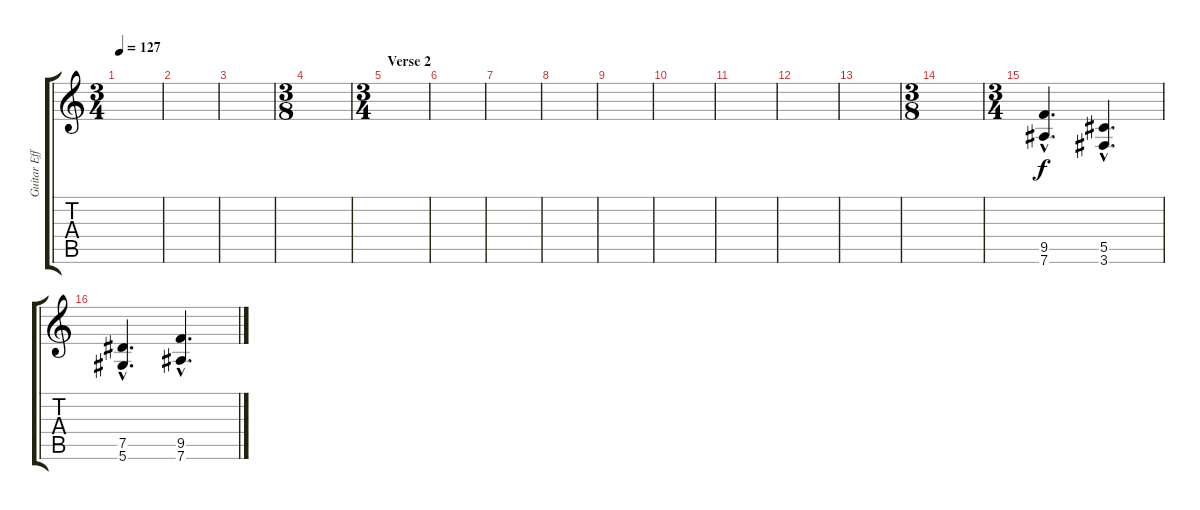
\track ("Guitar Effects (Jade)" "Guitar Eff") {instrument overdrivenguitar}
\staff {score tabs}
\tuning (Eb4 Bb3 Gb3 Db3 Ab2 Eb2) {hide}
\ts (3 4)
\tempo 127
\clef g2
\ks c
|
|
|
\ts (3 8)
|
\ts (3 4)
\section ("" "Verse 2")
|
|
|
|
|
|
|
|
|
\ts (3 8)
|
\ts (3 4)
(9.5{hac} 7.6{hac}).4{d} (5.5{hac} 3.6{hac}).4{d} |
(7.5{hac} 5.6{hac}).4{d} (9.5{hac} 7.6{hac}).4{d}
